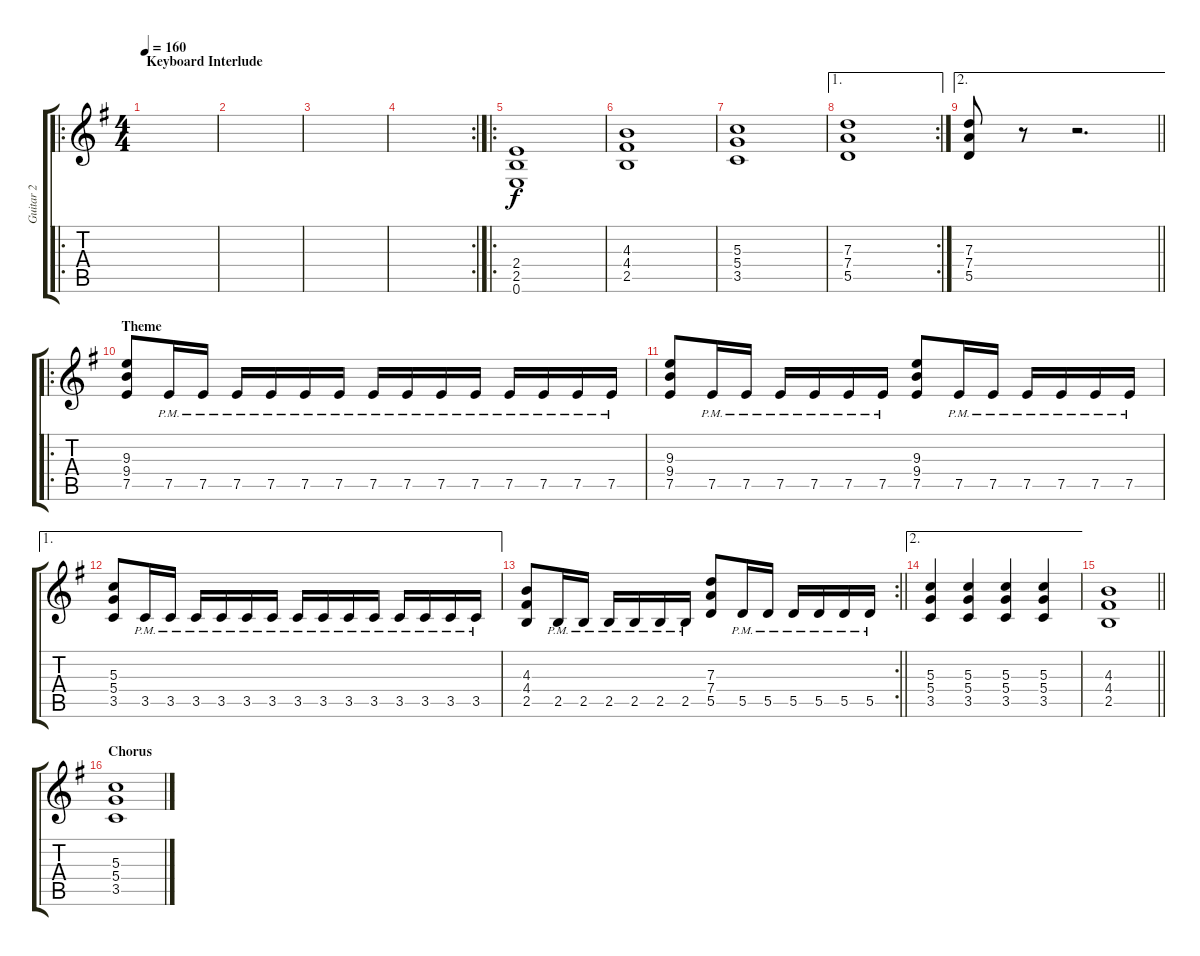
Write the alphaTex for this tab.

\track ("Guitar 2" "Guitar 2") {instrument distortionguitar}
\staff {score tabs}
\tuning (E4 B3 G3 D3 A2 E2) {hide}
\ro
\ts (4 4)
\section ("" "Keyboard Interlude")
\tempo 160
\clef g2
\ks eminor
|
|
|
\rc 2
|
\ro
(2.4 2.5 0.6).1 |
(4.3 4.4 2.5).1 |
(5.3 5.4 3.5).1 |
\ae 1
\rc 2
(7.3 7.4 5.5).1 |
\ae 2
\barLineRight lightlight
(7.3 7.4 5.5).8 r.8 r.2{d} |
\ro
\section ("" "Theme")
(9.3 9.4 7.5).8 7.5{pm}.16 7.5{pm}.16 7.5{pm}.16 7.5{pm}.16 7.5{pm}.16 7.5{pm}.16 7.5{pm}.16 7.5{pm}.16 7.5{pm}.16 7.5{pm}.16 7.5{pm}.16 7.5{pm}.16 7.5{pm}.16 7.5{pm}.16 |
(9.3 9.4 7.5).8 7.5{pm}.16 7.5{pm}.16 7.5{pm}.16 7.5{pm}.16 7.5{pm}.16 7.5{pm}.16 (9.3 9.4 7.5).8 7.5{pm}.16 7.5{pm}.16 7.5{pm}.16 7.5{pm}.16 7.5{pm}.16 7.5{pm}.16 |
\ae 1
(5.3 5.4 3.5).8 3.5{pm}.16 3.5{pm}.16 3.5{pm}.16 3.5{pm}.16 3.5{pm}.16 3.5{pm}.16 3.5{pm}.16 3.5{pm}.16 3.5{pm}.16 3.5{pm}.16 3.5{pm}.16 3.5{pm}.16 3.5{pm}.16 3.5{pm}.16 |
\rc 2
\barLineRight lightlight
(4.3 4.4 2.5).8 2.5{pm}.16 2.5{pm}.16 2.5{pm}.16 2.5{pm}.16 2.5{pm}.16 2.5{pm}.16 (7.3 7.4 5.5).8 5.5{pm}.16 5.5{pm}.16 5.5{pm}.16 5.5{pm}.16 5.5{pm}.16 5.5{pm}.16 |
\ae 2
(5.3 5.4 3.5).4 (5.3 5.4 3.5).4 (5.3 5.4 3.5).4 (5.3 5.4 3.5).4 |
\barLineRight lightlight
(4.3 4.4 2.5).1 |
\section ("" "Chorus")
(5.3 5.4 3.5).1
